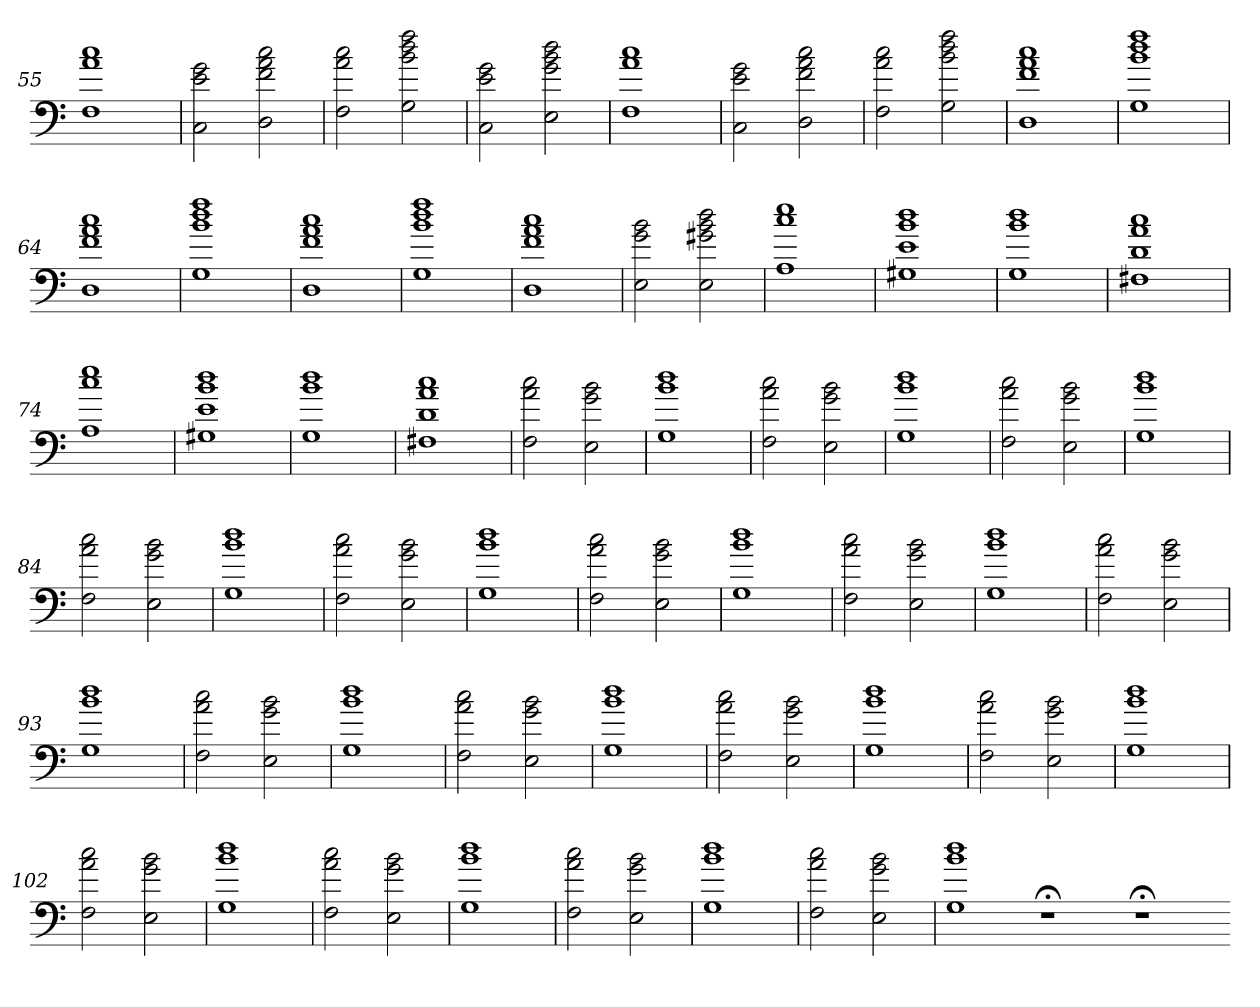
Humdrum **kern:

**kern
*part1
*staff1
=55
1F 1a 1cc
=56
2C 2e 2g
2D 2f 2a 2cc
=57
2F 2a 2cc
2G 2b 2dd 2ff
=58
2C 2e 2g
2E 2g 2b 2dd
=59
1F 1a 1cc
=60
2C 2e 2g
2D 2f 2a 2cc
=61
2F 2a 2cc
2G 2b 2dd 2ff
=62
1D 1f 1a 1cc
=63
1G 1b 1dd 1ff
=64
1D 1f 1a 1cc
=65
1G 1b 1dd 1ff
=66
1D 1f 1a 1cc
=67
1G 1b 1dd 1ff
=68
1D 1f 1a 1cc
=69
2E 2g 2b
2E 2g#X 2b 2dd
=70
1A 1cc 1ee
=71
1G#X 1e 1b 1dd
=72
1G 1b 1dd
=73
1F#X 1d 1a 1cc
=74
1A 1cc 1ee
=75
1G#X 1e 1b 1dd
=76
1G 1b 1dd
=77
1F#X 1d 1a 1cc
=78
2F 2a 2cc
2E 2g 2b
=79
1G 1b 1dd
=80
2F 2a 2cc
2E 2g 2b
=81
1G 1b 1dd
=82
2F 2a 2cc
2E 2g 2b
=83
1G 1b 1dd
=84
2F 2a 2cc
2E 2g 2b
=85
1G 1b 1dd
=86
2F 2a 2cc
2E 2g 2b
=87
1G 1b 1dd
=88
2F 2a 2cc
2E 2g 2b
=89
1G 1b 1dd
=90
2F 2a 2cc
2E 2g 2b
=91
1G 1b 1dd
=92
2F 2a 2cc
2E 2g 2b
=93
1G 1b 1dd
=94
2F 2a 2cc
2E 2g 2b
=95
1G 1b 1dd
=96
2F 2a 2cc
2E 2g 2b
=97
1G 1b 1dd
=98
2F 2a 2cc
2E 2g 2b
=99
1G 1b 1dd
=100
2F 2a 2cc
2E 2g 2b
=101
1G 1b 1dd
=102
2F 2a 2cc
2E 2g 2b
=103
1G 1b 1dd
=104
2F 2a 2cc
2E 2g 2b
=105
1G 1b 1dd
=106
2F 2a 2cc
2E 2g 2b
=107
1G 1b 1dd
=108
2F 2a 2cc
2E 2g 2b
=109
1G 1b 1dd
1r;<
1r;<
=-
*-
